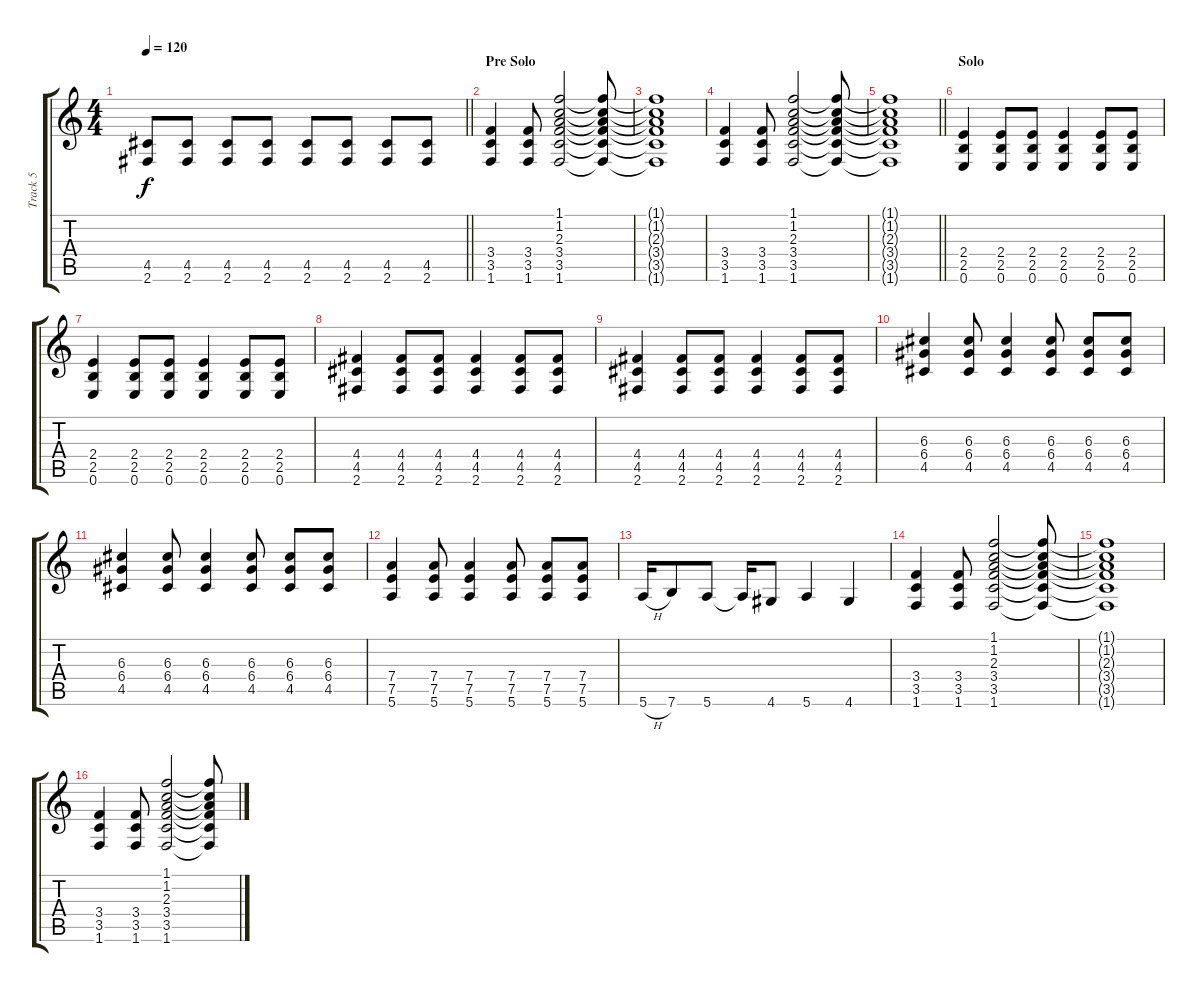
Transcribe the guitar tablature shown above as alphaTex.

\track ("Track 5" "Track 5") {instrument distortionguitar}
\staff {score tabs}
\tuning (E4 B3 G3 D3 A2 E2) {hide}
\ts (4 4)
\tempo 120
\clef g2
\barLineRight lightlight
\ks c
(4.5 2.6).8{dy f} (4.5 2.6).8 (4.5 2.6).8 (4.5 2.6).8 (4.5 2.6).8 (4.5 2.6).8 (4.5 2.6).8 (4.5 2.6).8 |
\section ("" "Pre Solo")
(3.4 3.5 1.6).4 (3.4 3.5 1.6).8 (1.1 1.2 2.3 3.4 3.5 1.6).2 (1.1{t} 1.2{t} 2.3{t} 3.4{t} 3.5{t} 1.6{t}).8 |
(1.1{t} 1.2{t} 2.3{t} 3.4{t} 3.5{t} 1.6{t}).1 |
(3.4 3.5 1.6).4 (3.4 3.5 1.6).8 (1.1 1.2 2.3 3.4 3.5 1.6).2 (1.1{t} 1.2{t} 2.3{t} 3.4{t} 3.5{t} 1.6{t}).8 |
\barLineRight lightlight
(1.1{t} 1.2{t} 2.3{t} 3.4{t} 3.5{t} 1.6{t}).1 |
\section ("" "Solo")
(2.4 2.5 0.6).4 (2.4 2.5 0.6).8 (2.4 2.5 0.6).8 (2.4 2.5 0.6).4 (2.4 2.5 0.6).8 (2.4 2.5 0.6).8 |
(2.4 2.5 0.6).4 (2.4 2.5 0.6).8 (2.4 2.5 0.6).8 (2.4 2.5 0.6).4 (2.4 2.5 0.6).8 (2.4 2.5 0.6).8 |
(4.4 4.5 2.6).4 (4.4 4.5 2.6).8 (4.4 4.5 2.6).8 (4.4 4.5 2.6).4 (4.4 4.5 2.6).8 (4.4 4.5 2.6).8 |
(4.4 4.5 2.6).4 (4.4 4.5 2.6).8 (4.4 4.5 2.6).8 (4.4 4.5 2.6).4 (4.4 4.5 2.6).8 (4.4 4.5 2.6).8 |
(6.3 6.4 4.5).4 (6.3 6.4 4.5).8 (6.3 6.4 4.5).4 (6.3 6.4 4.5).8 (6.3 6.4 4.5).8 (6.3 6.4 4.5).8 |
(6.3 6.4 4.5).4 (6.3 6.4 4.5).8 (6.3 6.4 4.5).4 (6.3 6.4 4.5).8 (6.3 6.4 4.5).8 (6.3 6.4 4.5).8 |
(7.4 7.5 5.6).4 (7.4 7.5 5.6).8 (7.4 7.5 5.6).4 (7.4 7.5 5.6).8 (7.4 7.5 5.6).8 (7.4 7.5 5.6).8 |
5.6{h}.16 7.6.8 5.6.8 5.6{t}.16 4.6.8 5.6.4 4.6.4 |
(3.4 3.5 1.6).4 (3.4 3.5 1.6).8 (1.1 1.2 2.3 3.4 3.5 1.6).2 (1.1{t} 1.2{t} 2.3{t} 3.4{t} 3.5{t} 1.6{t}).8 |
(1.1{t} 1.2{t} 2.3{t} 3.4{t} 3.5{t} 1.6{t}).1 |
(3.4 3.5 1.6).4 (3.4 3.5 1.6).8 (1.1 1.2 2.3 3.4 3.5 1.6).2 (1.1{t} 1.2{t} 2.3{t} 3.4{t} 3.5{t} 1.6{t}).8
